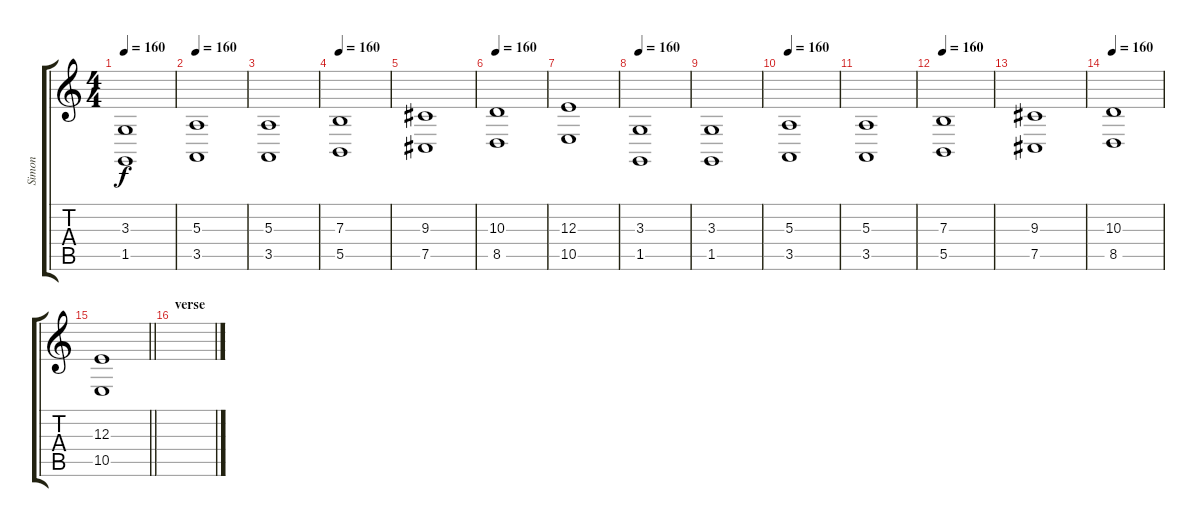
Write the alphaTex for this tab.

\track ("Simon" "Simon") {instrument acousticgrandpiano}
\staff {score tabs}
\tuning (Db4 Ab3 E3 B2 Gb2 B1) {hide}
\ts (4 4)
\tempo 160
\clef g2
\ks c
(3.3 1.5).1{dy f} |
\tempo 160
(5.3 3.5).1 |
(5.3 3.5).1 |
\tempo 160
(7.3 5.5).1 |
(9.3 7.5).1 |
\tempo 160
(10.3 8.5).1 |
(12.3 10.5).1 |
\tempo 160
(3.3 1.5).1 |
(3.3 1.5).1 |
\tempo 160
(5.3 3.5).1 |
(5.3 3.5).1 |
\tempo 160
(7.3 5.5).1 |
(9.3 7.5).1 |
\tempo 160
(10.3 8.5).1 |
\barLineRight lightlight
(12.3 10.5).1 |
\section ("" "verse")
